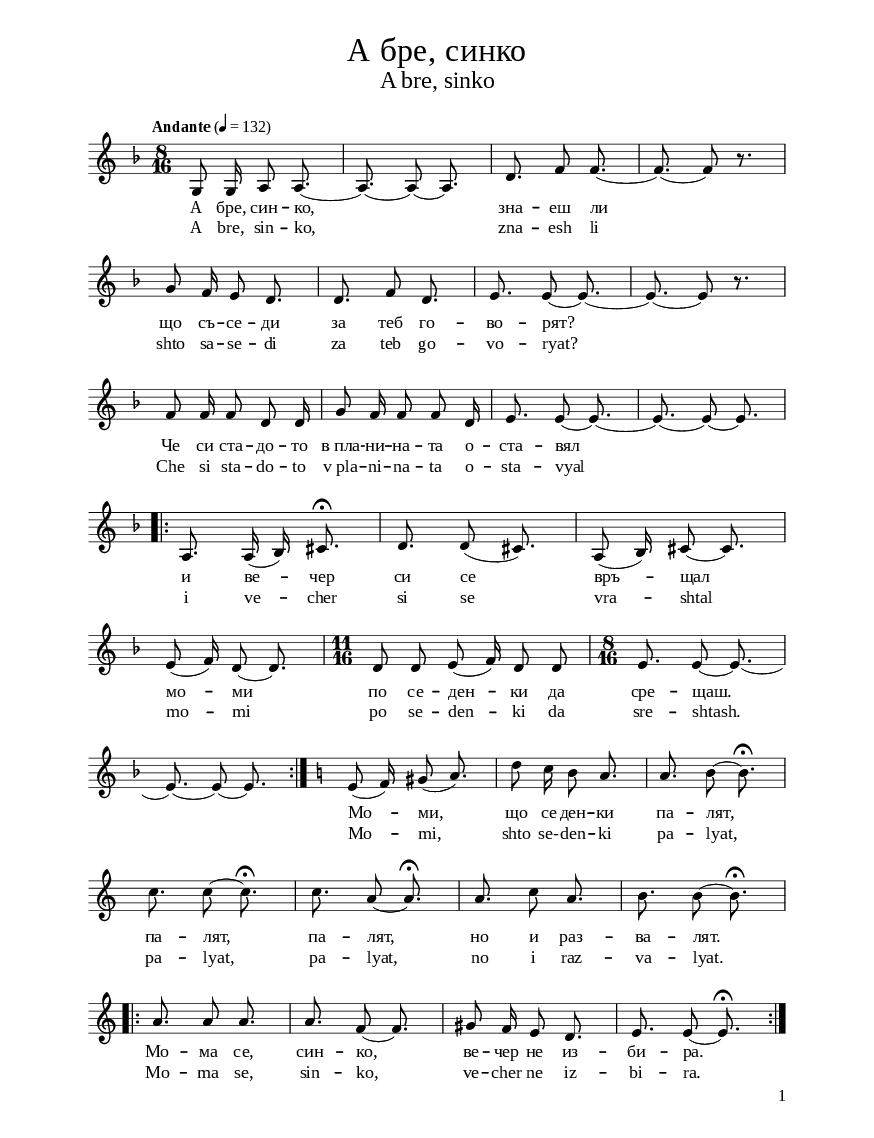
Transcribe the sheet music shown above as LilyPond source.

\version "2.24.0"

% include paper part and global functions
\include "include/globals.ily"

\bookpart {
  \include "include/bookpart-paper.ily"
  \score {
    \include "include/score-layout.ily"

    \new Voice \absolute {
      \clef treble
      \key f \major
      \time 8/16
      \tempoFunc "Andante" 4 "132"
      g8 g16 a8 a8. ~ | % 2
      a8. ~ a8 ~ a8. | % 3
      d'8. f'8 f'8. ~ | % 4
      f'8. ~ f'8 r8. \break | % 5
      g'8 f'16 e'8 d'8. | % 6
      d'8. f'8 d'8. | % 7
      e'8. e'8 ~ e'8. ~ | % 8
      e'8. ~ e'8 r8. \break | % 9
      f'8 f'16 f'8 d'8 d'16 | \barNumberCheck #10
      g'8 f'16 f'8 f'8 d'16 | % 11
      e'8. e'8 ~ e'8. ~ | % 12
      e'8. ~ e'8 ~ e'8. \break | % 13
      \repeat volta 2 {
        a8. a16 ( bes16 ) cis'8. \fermata | % 14
        d'8. d'8 ( cis'8. ) | % 15
        a8 ( bes16 ) cis'8 ~ cis'8. \break | % 16
        e'8 ( f'16 ) d'8 ~ d'8. | % 17
        \time 11/16  d'8 d'8 e'8 ( f'16 ) d'8 d'8 | % 18
        \time 8/16  e'8. e'8 ~ e'8. ~ \break | % 19
        e'8. ~ e'8 ~ e'8.
      }
      | \barNumberCheck #20
      \key c \major e'8 ( f'16 ) gis'8 ( a'8. ) | % 21
      d''8 c''16 b'8 a'8. | % 22
      a'8. b'8 ~ b'8. \fermata \break | % 23
      c''8. c''8 ~ c''8. \fermata | % 24
      c''8. a'8 ~ a'8. \fermata | % 25
      a'8. c''8 a'8. | % 26
      b'8. b'8 ~ b'8. \fermata \break | % 27
      \repeat volta 2 {
        a'8. a'8 a'8. | % 28
        a'8. f'8 ~ f'8. | % 29
        gis'8 f'16 e'8 d'8. | \barNumberCheck #30
        e'8. e'8 ~ e'8. \fermata
      }
    }

    \addlyrics {
      А  бре,
      син -- ко, зна -- еш ли
      що съ -- се -- ди за теб го
      -- во -- рят? Че си ста --
      -- до -- то в_пла --  ни -- на --
      та о -- ста -- вял и ве --
      чер си се връ -- щал мо --
      ми по се -- ден -- ки  да
      сре -- щаш. Мо -- ми,  що
      се -- ден -- ки па -- лят,
      па -- лят, па -- лят,  но
      и раз -- ва -- лят.  Мо --
      ма се, син -- ко, ве -- чер
      не  из -- би -- ра.}
      \addlyrics {
        A  bre,
        sin -- ko, zna -- esh li
        shto sa -- se -- di za teb go
        -- vo -- ryat? Che si sta --
        -- do -- to v_pla --  ni -- na --
        ta o -- sta -- vyal i ve --
        cher si se vra -- shtal mo --
        mi po se -- den -- ki  da
        sre -- shtash. Mo -- mi,  shto
        "se-" -- den -- ki pa -- lyat,
        pa -- lyat, pa -- lyat,  no
        i raz -- va -- lyat.  Mo --
        ma se, sin -- ko, ve -- cher
        ne  iz -- bi -- ra.}

        \header {
          title = \titleFunc " А бре, синко " "A bre, sinko"
        }

        \midi{}

      } % score


      %\pageBreak

      % include foreign translation(s) of the song
      \version "2.24.0"

\markup \fill-line { \fontsize #deTitleFontSize "Ach, du mein Sohn" }
\markup \null
\markup \null
\markup \fontsize #deCoupletFontSize {
  \hspace #13
  \override #`(baseline-skip . ,deCoupletBaselineSkip)

  \column {
 \line { " "Ach, mein Sohn, weißt du,}
 
  \line { " "was die Nachbarn über dich sprechen?}

 \line { " "Dass du die Herde im Gebirge alleine gelassen hast }

 \line { " "und abends zurückgekehrt bist,}
 
 \line { " " um Mädchen abends auf dem Dorfplatz zu treffen.}

 \line { " "Mädchen, die Treffen anzetteln, anzetteln}

 \line { " "sie zetteln sie an, aber sie verderben auch.}

 \line { " "Ein Mädchen, mein Sohn,}
 
  \line { " " wählt man nicht am Abend aus.}


  }
}


    } % bookpart
